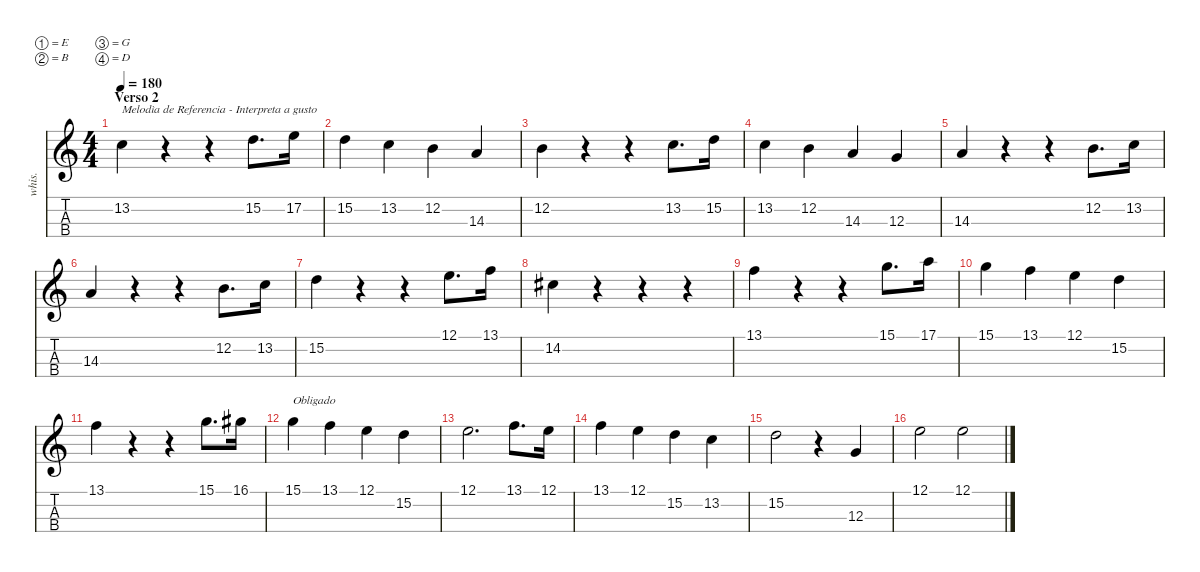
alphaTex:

\defaultSystemsLayout 4
\hideDynamics
\bracketExtendMode nobrackets
\otherSystemsTrackNameOrientation horizontal
\track ("Voz" "whis.") {mute instrument whistle}
\staff {score tabs}
\tuning (E4 B3 G3 D3)
\ts (4 4)
\section ("" "Verso 2")
\tempo 180
\clef g2
\ks c
13.2.4{txt "Melodìa de Referencia - Interpreta a gusto" dy f} r.4 r.4 15.2.8{d} 17.2.16 |
15.2.4 13.2.4 12.2.4 14.3.4 |
12.2.4 r.4 r.4 13.2.8{d} 15.2.16 |
13.2.4 12.2.4 14.3.4 12.3.4 |
14.3.4 r.4 r.4 12.2.8{d} 13.2.16 |
14.3.4 r.4 r.4 12.2.8{d} 13.2.16 |
15.2.4 r.4 r.4 12.1.8{d} 13.1.16 |
14.2{acc #}.4 r.4 r.4 r.4 |
13.1.4 r.4 r.4 15.1.8{d} 17.1.16 |
15.1.4 13.1.4 12.1.4 15.2.4 |
13.1.4 r.4 r.4 15.1.8{d} 16.1{acc #}.16 |
15.1.4{txt "Obligado"} 13.1.4 12.1.4 15.2.4 |
12.1.2{d} 13.1.8{d} 12.1.16 |
13.1.4 12.1.4 15.2.4 13.2.4 |
15.2.2 r.4 12.3.4 |
12.1.2 12.1.2
